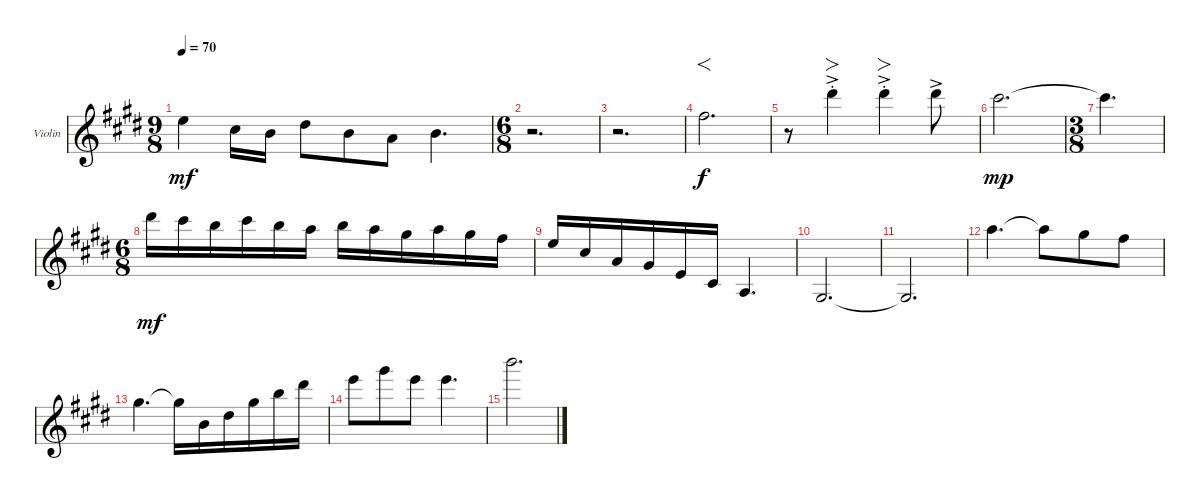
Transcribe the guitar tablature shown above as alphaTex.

\defaultSystemsLayout 4
\bracketExtendMode groupsimilarinstruments
\firstSystemTrackNameOrientation horizontal
\otherSystemsTrackNameOrientation horizontal
\track ("Violin" "Violin") {instrument violin}
\staff {score}
\tuning (E5 A4 D4 G3)
\ts (9 8)
\tempo 70
\clef g2
\ks c#minor
0.1.4{dy mf} 4.2.16 2.2.16 6.2.8 9.3.8 0.2.8 9.3.4{d} |
\ts (6 8)
r.2{d} |
r.2{d} |
2.1.2{f d dy f} |
r.8 11.1{ac st}.4{fo} 11.1{ac st}.4{fo} 11.1{ac}.8 |
9.1.2{d dy mp} |
\ts (3 8)
9.1{t}.4{d} |
\ts (6 8)
11.1.16{dy mf} 9.1.16 7.1.16 9.1.16 7.1.16 5.1.16 7.1.16 5.1.16 4.1.16 5.1.16 4.1.16 2.1.16 |
0.1.16 4.2.16 0.2.16 6.3.16 9.4.16 6.4.16 2.4.4{d} |
1.4.2{d} |
1.4{t}.2{d} |
5.1.4{d} 5.1{t}.8 4.1.8 2.1.8 |
4.1.4{d} 4.1{t}.16 2.2.16 6.2.16 11.2.16 14.2.16 11.1.16 |
12.1.8 16.1.8 19.2.8 19.2.4{d} |
19.1.2{d}
